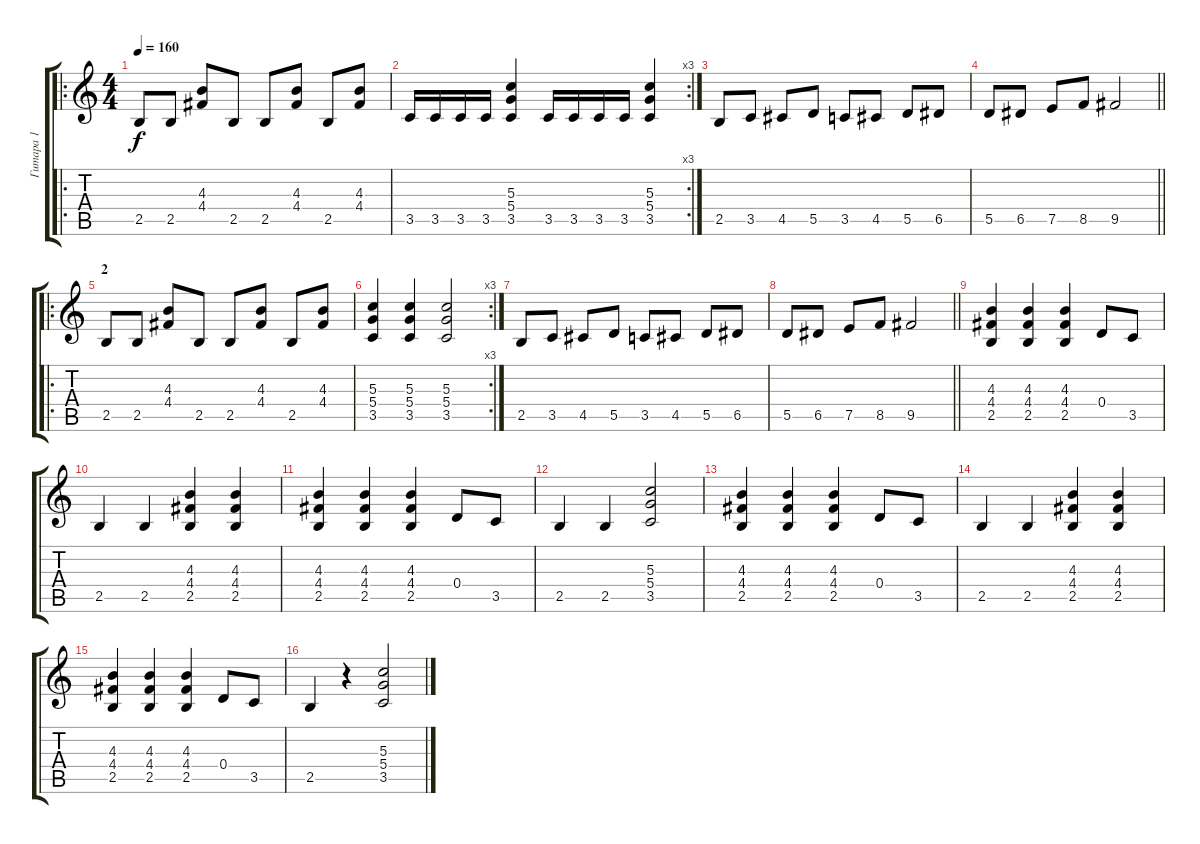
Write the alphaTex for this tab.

\track ("Гитара 1" "Гитара 1") {instrument overdrivenguitar}
\staff {score tabs}
\tuning (E4 B3 G3 D3 A2 E2) {hide}
\ro
\ts (4 4)
\tempo 160
\clef g2
\ks c
2.5.8{dy f} 2.5.8 (4.3 4.4).8 2.5.8 2.5.8 (4.3 4.4).8 2.5.8 (4.3 4.4).8 |
\rc 3
3.5.16 3.5.16 3.5.16 3.5.16 (5.3 5.4 3.5).4 3.5.16 3.5.16 3.5.16 3.5.16 (5.3 5.4 3.5).4 |
2.5.8 3.5.8 4.5.8 5.5.8 3.5.8 4.5.8 5.5.8 6.5.8 |
\barLineRight lightlight
5.5.8 6.5.8 7.5.8 8.5.8 9.5.2 |
\ro
\section ("" "2")
2.5.8 2.5.8 (4.3 4.4).8 2.5.8 2.5.8 (4.3 4.4).8 2.5.8 (4.3 4.4).8 |
\rc 3
(5.3 5.4 3.5).4 (5.3 5.4 3.5).4 (5.3 5.4 3.5).2 |
2.5.8 3.5.8 4.5.8 5.5.8 3.5.8 4.5.8 5.5.8 6.5.8 |
\barLineRight lightlight
5.5.8 6.5.8 7.5.8 8.5.8 9.5.2 |
(4.3 4.4 2.5).4 (4.3 4.4 2.5).4 (4.3 4.4 2.5).4 0.4.8 3.5.8 |
2.5.4 2.5.4 (4.3 4.4 2.5).4 (4.3 4.4 2.5).4 |
(4.3 4.4 2.5).4 (4.3 4.4 2.5).4 (4.3 4.4 2.5).4 0.4.8 3.5.8 |
2.5.4 2.5.4 (5.3 5.4 3.5).2 |
(4.3 4.4 2.5).4 (4.3 4.4 2.5).4 (4.3 4.4 2.5).4 0.4.8 3.5.8 |
2.5.4 2.5.4 (4.3 4.4 2.5).4 (4.3 4.4 2.5).4 |
(4.3 4.4 2.5).4 (4.3 4.4 2.5).4 (4.3 4.4 2.5).4 0.4.8 3.5.8 |
2.5.4 r.4 (5.3 5.4 3.5).2
